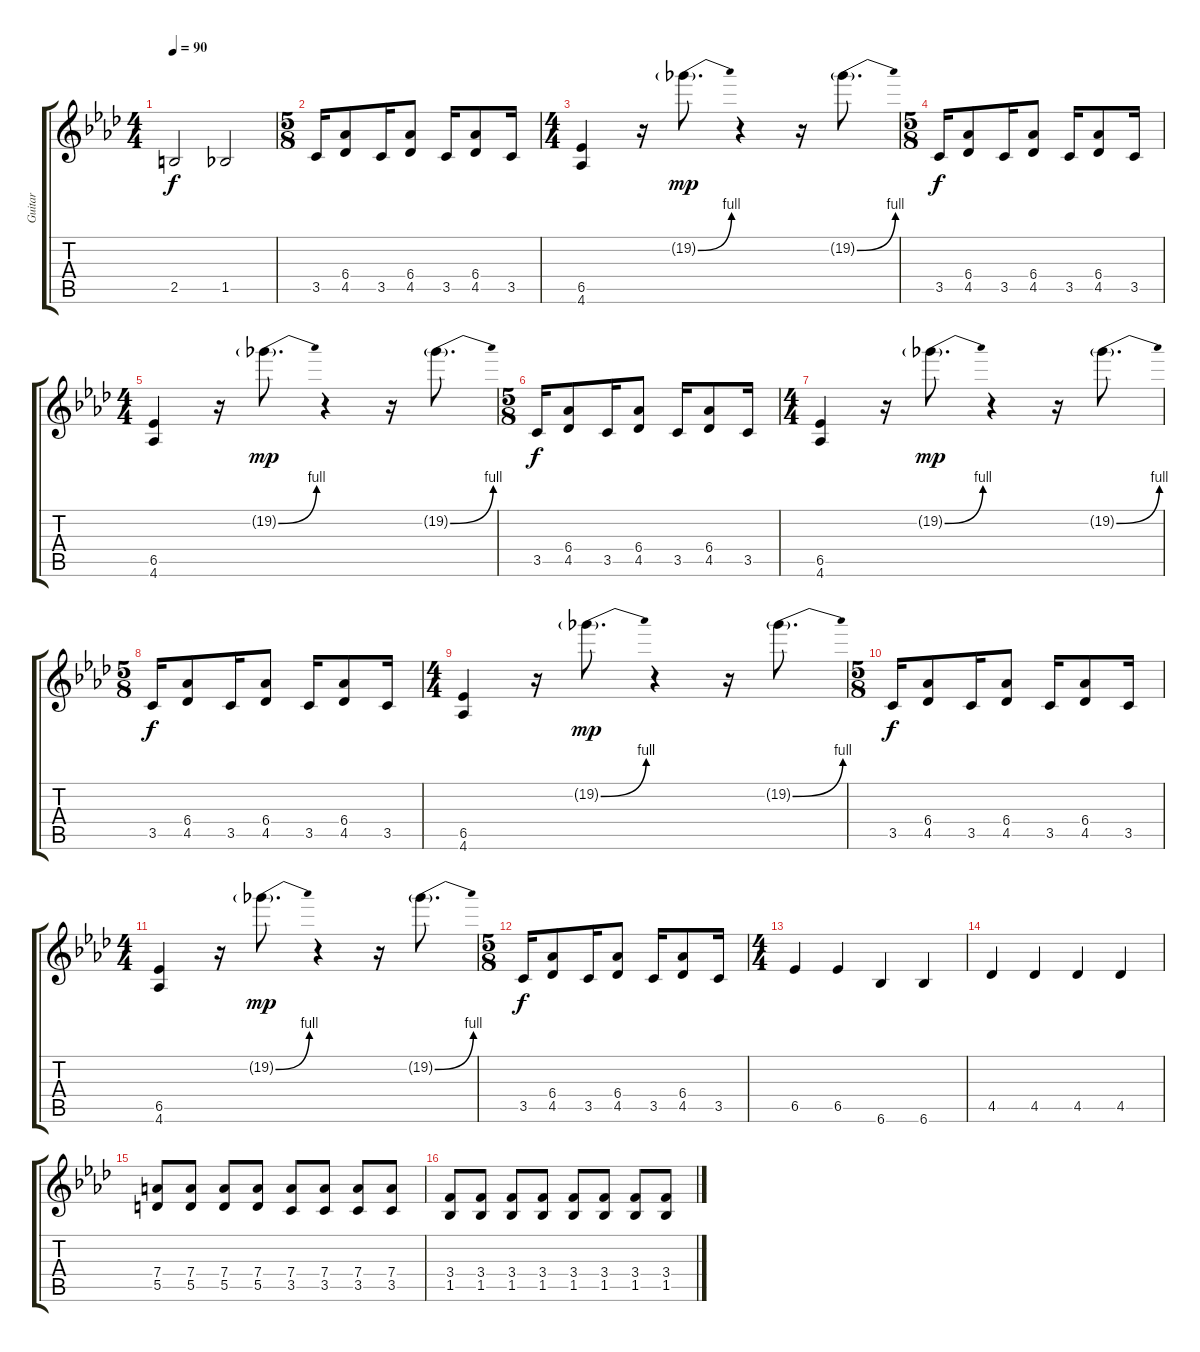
\track ("Guitar" "Guitar") {instrument overdrivenguitar}
\staff {score tabs}
\tuning (E4 B3 G3 D3 A2 E2) {hide}
\ts (4 4)
\tempo 90
\clef g2
\ks ab
2.5.2{dy f} 1.5.2 |
\ts (5 8)
3.5.16 (6.4 4.5).8 3.5.16 (6.4 4.5).8 3.5.16 (6.4 4.5).8 3.5.16 |
\ts (4 4)
(6.5 4.6).4 r.16 19.2{be (bend 0 0 60 4) g}.8{d dy mp} r.4 r.16 19.2{be (bend 0 0 60 4) g}.8{d} |
\ts (5 8)
3.5.16{dy f} (6.4 4.5).8 3.5.16 (6.4 4.5).8 3.5.16 (6.4 4.5).8 3.5.16 |
\ts (4 4)
(6.5 4.6).4 r.16 19.2{be (bend 0 0 60 4) g}.8{d dy mp} r.4 r.16 19.2{be (bend 0 0 60 4) g}.8{d} |
\ts (5 8)
3.5.16{dy f} (6.4 4.5).8 3.5.16 (6.4 4.5).8 3.5.16 (6.4 4.5).8 3.5.16 |
\ts (4 4)
(6.5 4.6).4 r.16 19.2{be (bend 0 0 60 4) g}.8{d dy mp} r.4 r.16 19.2{be (bend 0 0 60 4) g}.8{d} |
\ts (5 8)
3.5.16{dy f} (6.4 4.5).8 3.5.16 (6.4 4.5).8 3.5.16 (6.4 4.5).8 3.5.16 |
\ts (4 4)
(6.5 4.6).4 r.16 19.2{be (bend 0 0 60 4) g}.8{d dy mp} r.4 r.16 19.2{be (bend 0 0 60 4) g}.8{d} |
\ts (5 8)
3.5.16{dy f} (6.4 4.5).8 3.5.16 (6.4 4.5).8 3.5.16 (6.4 4.5).8 3.5.16 |
\ts (4 4)
(6.5 4.6).4 r.16 19.2{be (bend 0 0 60 4) g}.8{d dy mp} r.4 r.16 19.2{be (bend 0 0 60 4) g}.8{d} |
\ts (5 8)
3.5.16{dy f} (6.4 4.5).8 3.5.16 (6.4 4.5).8 3.5.16 (6.4 4.5).8 3.5.16 |
\ts (4 4)
6.5.4 6.5.4 6.6.4 6.6.4 |
4.5.4 4.5.4 4.5.4 4.5.4 |
(7.4 5.5).8 (7.4 5.5).8 (7.4 5.5).8 (7.4 5.5).8 (7.4 3.5).8 (7.4 3.5).8 (7.4 3.5).8 (7.4 3.5).8 |
(3.4 1.5).8 (3.4 1.5).8 (3.4 1.5).8 (3.4 1.5).8 (3.4 1.5).8 (3.4 1.5).8 (3.4 1.5).8 (3.4 1.5).8
